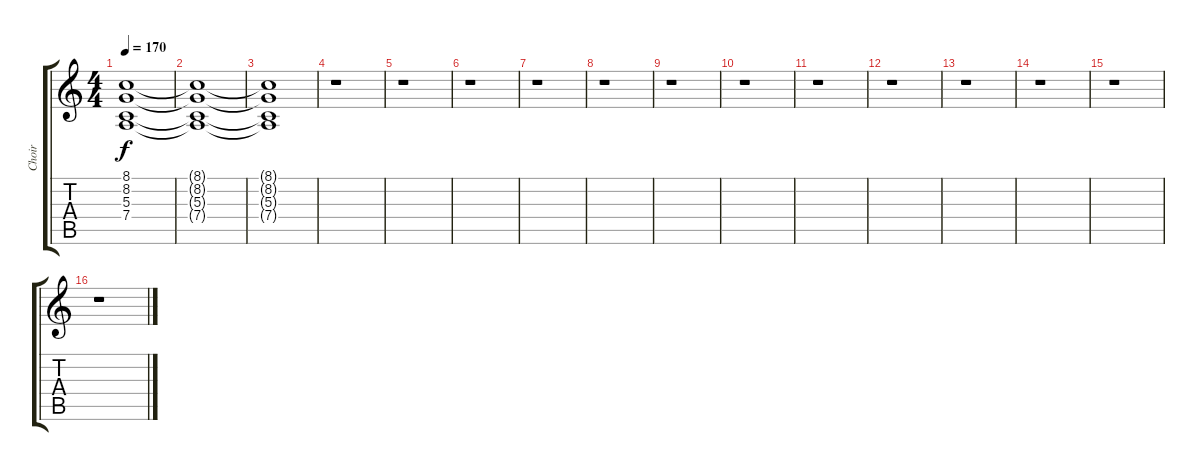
\track ("Choir" "Choir") {instrument choiraahs}
\staff {score tabs}
\tuning (E4 B3 G3 D3 A2 E2) {hide}
\ts (4 4)
\tempo 170
\clef g2
\ks c
(8.1{t} 8.2{t} 5.3{t} 7.4{t}).1{dy f} |
(8.1{t} 8.2{t} 5.3{t} 7.4{t}).1 |
(8.1{t} 8.2{t} 5.3{t} 7.4{t}).1 |
r.1 |
r.1 |
r.1 |
r.1 |
r.1 |
r.1 |
r.1 |
r.1 |
r.1 |
r.1 |
r.1 |
r.1 |
r.1
